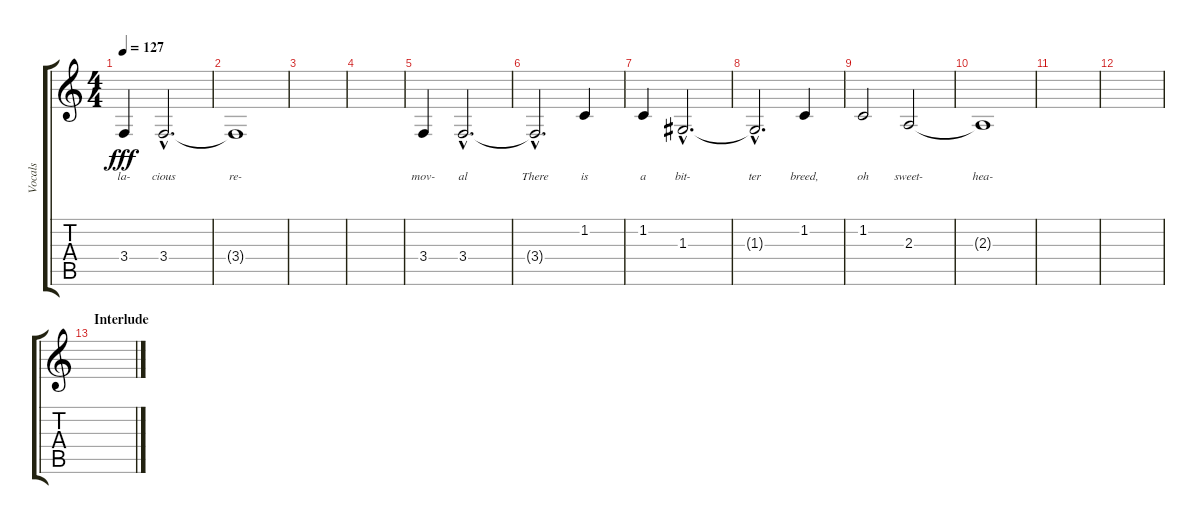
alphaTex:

\track ("Vocals" "Vocals") {instrument tenorsax}
\staff {score tabs}
\tuning (E4 B3 G3 D3 A2 E2) {hide}
\ts (4 4)
\tempo 127
\clef g2
\ks c
3.4.4{lyrics (0 "la-") lyrics (1 "") lyrics (2 "") lyrics (3 "") lyrics (4 "") dy fff} 3.4{hac}.2{d lyrics (0 "cious") lyrics (1 "") lyrics (2 "") lyrics (3 "") lyrics (4 "")} |
3.4{t}.1{lyrics (0 "re-") lyrics (1 "") lyrics (2 "") lyrics (3 "") lyrics (4 "")} |
|
|
3.4.4{lyrics (0 "mov-") lyrics (1 "") lyrics (2 "") lyrics (3 "") lyrics (4 "")} 3.4{hac}.2{d lyrics (0 "al") lyrics (1 "") lyrics (2 "") lyrics (3 "") lyrics (4 "")} |
3.4{hac t}.2{d lyrics (0 "There") lyrics (1 "") lyrics (2 "") lyrics (3 "") lyrics (4 "")} 1.2.4{lyrics (0 "is") lyrics (1 "") lyrics (2 "") lyrics (3 "") lyrics (4 "")} |
1.2.4{lyrics (0 "a") lyrics (1 "") lyrics (2 "") lyrics (3 "") lyrics (4 "")} 1.3{hac}.2{d lyrics (0 "bit-") lyrics (1 "") lyrics (2 "") lyrics (3 "") lyrics (4 "")} |
1.3{hac t}.2{d lyrics (0 "ter") lyrics (1 "") lyrics (2 "") lyrics (3 "") lyrics (4 "")} 1.2.4{lyrics (0 "breed,") lyrics (1 "") lyrics (2 "") lyrics (3 "") lyrics (4 "")} |
1.2.2{lyrics (0 "oh") lyrics (1 "") lyrics (2 "") lyrics (3 "") lyrics (4 "")} 2.3.2{lyrics (0 "sweet-") lyrics (1 "") lyrics (2 "") lyrics (3 "") lyrics (4 "")} |
2.3{t}.1{lyrics (0 "hea-") lyrics (1 "") lyrics (2 "") lyrics (3 "") lyrics (4 "")} |
|
|
\section ("" "Interlude")
